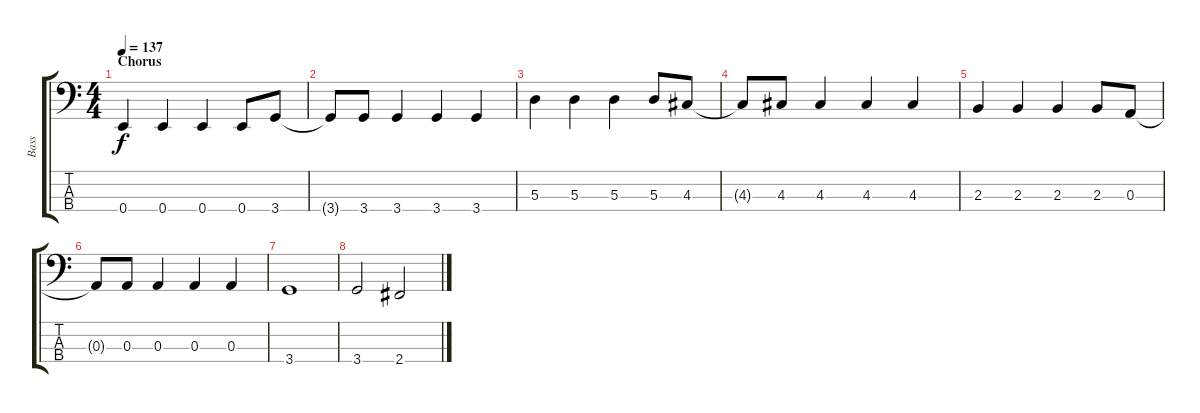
\track ("Bass" "Bass") {instrument electricbassfinger}
\staff {score tabs}
\tuning (G2 D2 A1 E1) {hide}
\ts (4 4)
\section ("" "Chorus")
\tempo 137
\clef f4
\ks c
0.4.4{dy f} 0.4.4 0.4.4 0.4.8 3.4.8 |
3.4{t}.8 3.4.8 3.4.4 3.4.4 3.4.4 |
5.3.4 5.3.4 5.3.4 5.3.8 4.3.8 |
4.3{t}.8 4.3.8 4.3.4 4.3.4 4.3.4 |
2.3.4 2.3.4 2.3.4 2.3.8 0.3.8 |
0.3{t}.8 0.3.8 0.3.4 0.3.4 0.3.4 |
3.4.1 |
3.4.2 2.4.2
